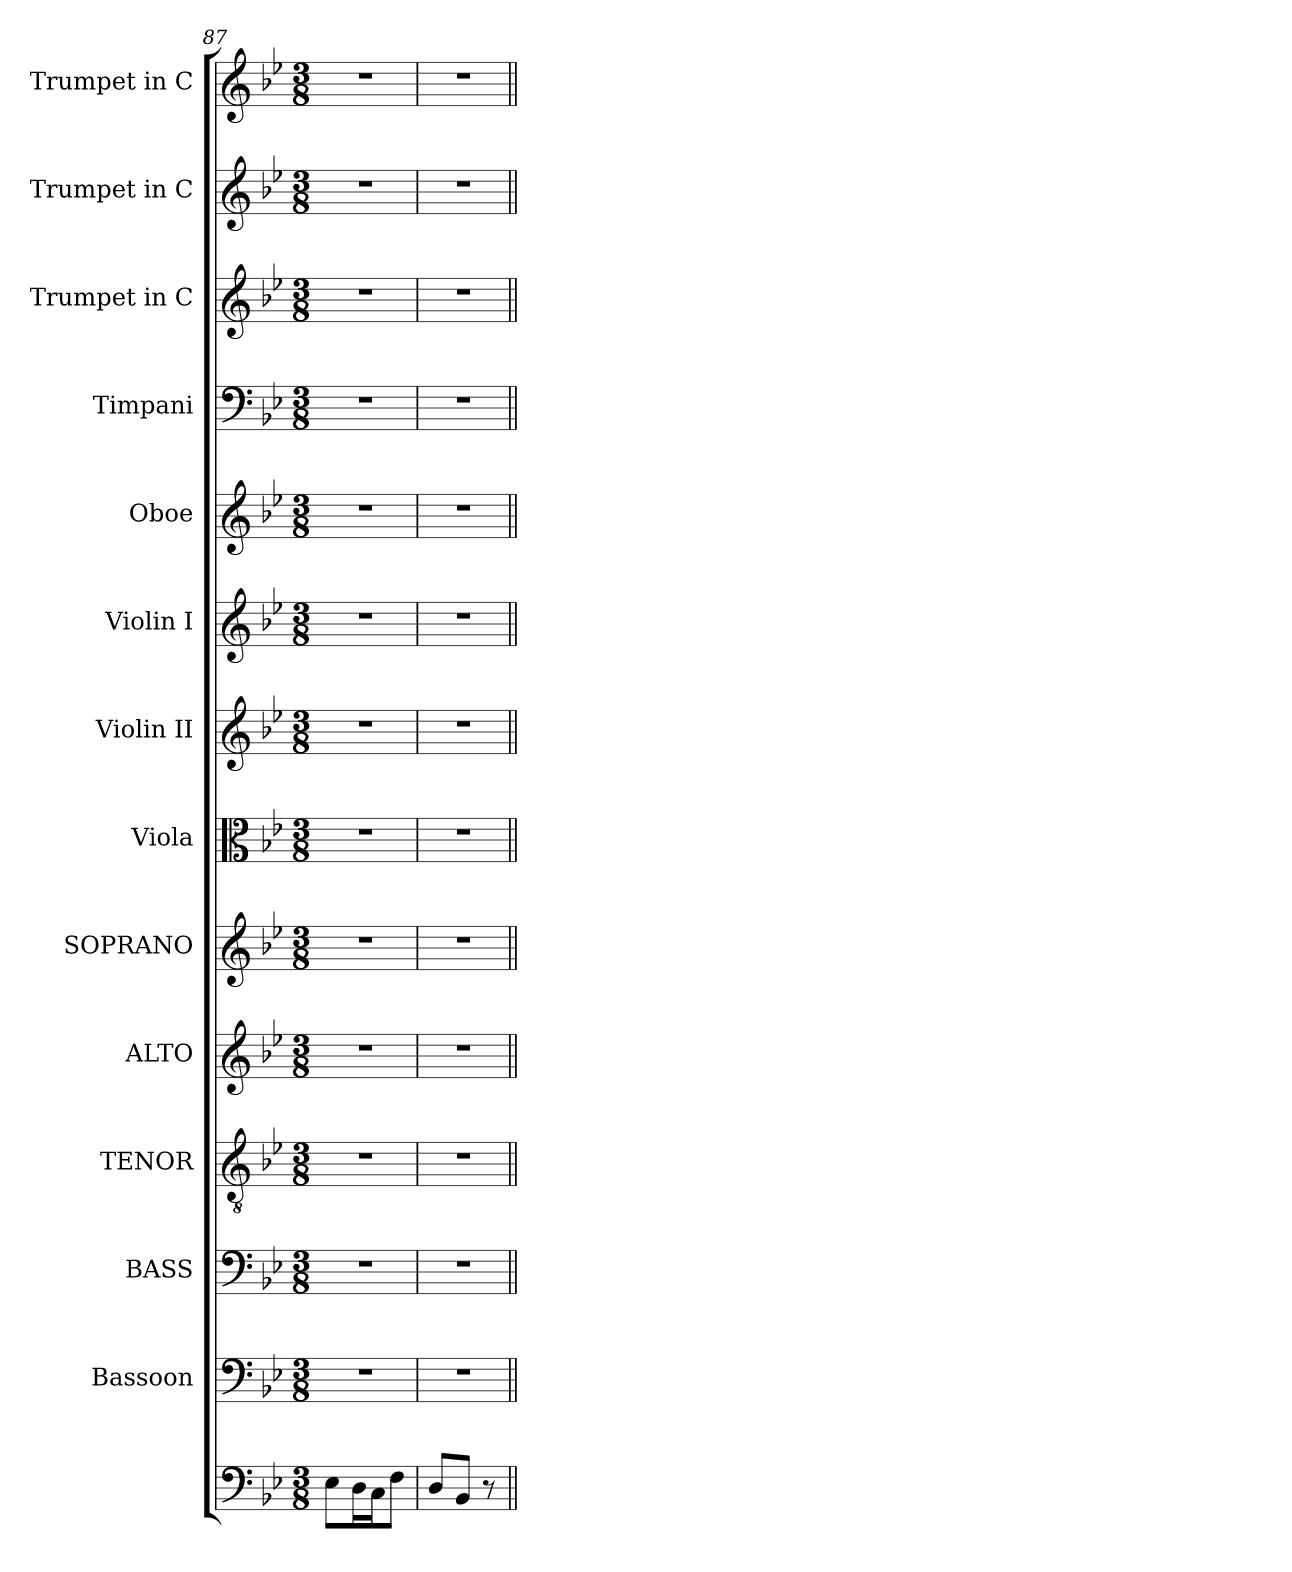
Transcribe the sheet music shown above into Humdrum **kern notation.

**kern	**kern	**kern	**kern	**kern	**kern	**kern	**kern	**kern	**kern	**kern	**kern	**kern	**kern
*part14	*part13	*part12	*part11	*part10	*part9	*part8	*part7	*part6	*part5	*part4	*part3	*part2	*part1
*staff14	*staff13	*staff12	*staff11	*staff10	*staff9	*staff8	*staff7	*staff6	*staff5	*staff4	*staff3	*staff2	*staff1
*	*I"Bassoon	*I"BASS	*I"TENOR	*I"ALTO	*I"SOPRANO	*I"Viola	*I"Violin II	*I"Violin I	*I"Oboe	*I"Timpani	*I"Trumpet in C	*I"Trumpet in C	*I"Trumpet in C
*	*	*	*	*I'Alto	*I'Soprano	*I'Viola	*I'Violin II	*I'Violin I	*I'Oboe	*I'Timp.	*	*	*
*clefF4	*clefF4	*clefF4	*clefGv2	*clefG2	*clefG2	*clefC3	*clefG2	*clefG2	*clefG2	*clefF4	*clefG2	*clefG2	*clefG2
*	*	*	*ITrd7c12	*	*	*	*	*	*	*	*	*	*
*k[b-e-]	*k[b-e-]	*k[b-e-]	*k[b-e-]	*k[b-e-]	*k[b-e-]	*k[b-e-]	*k[b-e-]	*k[b-e-]	*k[b-e-]	*k[b-e-]	*k[b-e-]	*k[b-e-]	*k[b-e-]
*B-:	*B-:	*B-:	*B-:	*B-:	*B-:	*B-:	*B-:	*B-:	*B-:	*B-:	*B-:	*B-:	*B-:
*M3/8	*M3/8	*M3/8	*M3/8	*M3/8	*M3/8	*M3/8	*M3/8	*M3/8	*M3/8	*M3/8	*M3/8	*M3/8	*M3/8
=87	=87	=87	=87	=87	=87	=87	=87	=87	=87	=87	=87	=87	=87
!	!LO:N:vis=1	!LO:N:vis=1	!LO:N:vis=1	!LO:N:vis=1	!LO:N:vis=1	!LO:N:vis=1	!LO:N:vis=1	!LO:N:vis=1	!LO:N:vis=1	!LO:N:vis=1	!LO:N:vis=1	!LO:N:vis=1	!LO:N:vis=1
8E-i\L	4.r	4.r	4.r	4.r	4.r	4.r	4.r	4.r	4.r	4.r	4.r	4.r	4.r
16Di\L	.	.	.	.	.	.	.	.	.	.	.	.	.
16Ci\J	.	.	.	.	.	.	.	.	.	.	.	.	.
8Fi\J	.	.	.	.	.	.	.	.	.	.	.	.	.
=88	=88	=88	=88	=88	=88	=88	=88	=88	=88	=88	=88	=88	=88
!	!LO:N:vis=1	!LO:N:vis=1	!LO:N:vis=1	!LO:N:vis=1	!LO:N:vis=1	!LO:N:vis=1	!LO:N:vis=1	!LO:N:vis=1	!LO:N:vis=1	!LO:N:vis=1	!LO:N:vis=1	!LO:N:vis=1	!LO:N:vis=1
8Di/L	4.r	4.r	4.r	4.r	4.r	4.r	4.r	4.r	4.r	4.r	4.r	4.r	4.r
8BB-i/J	.	.	.	.	.	.	.	.	.	.	.	.	.
8r	.	.	.	.	.	.	.	.	.	.	.	.	.
=||	=||	=||	=||	=||	=||	=||	=||	=||	=||	=||	=||	=||	=||
*-	*-	*-	*-	*-	*-	*-	*-	*-	*-	*-	*-	*-	*-
